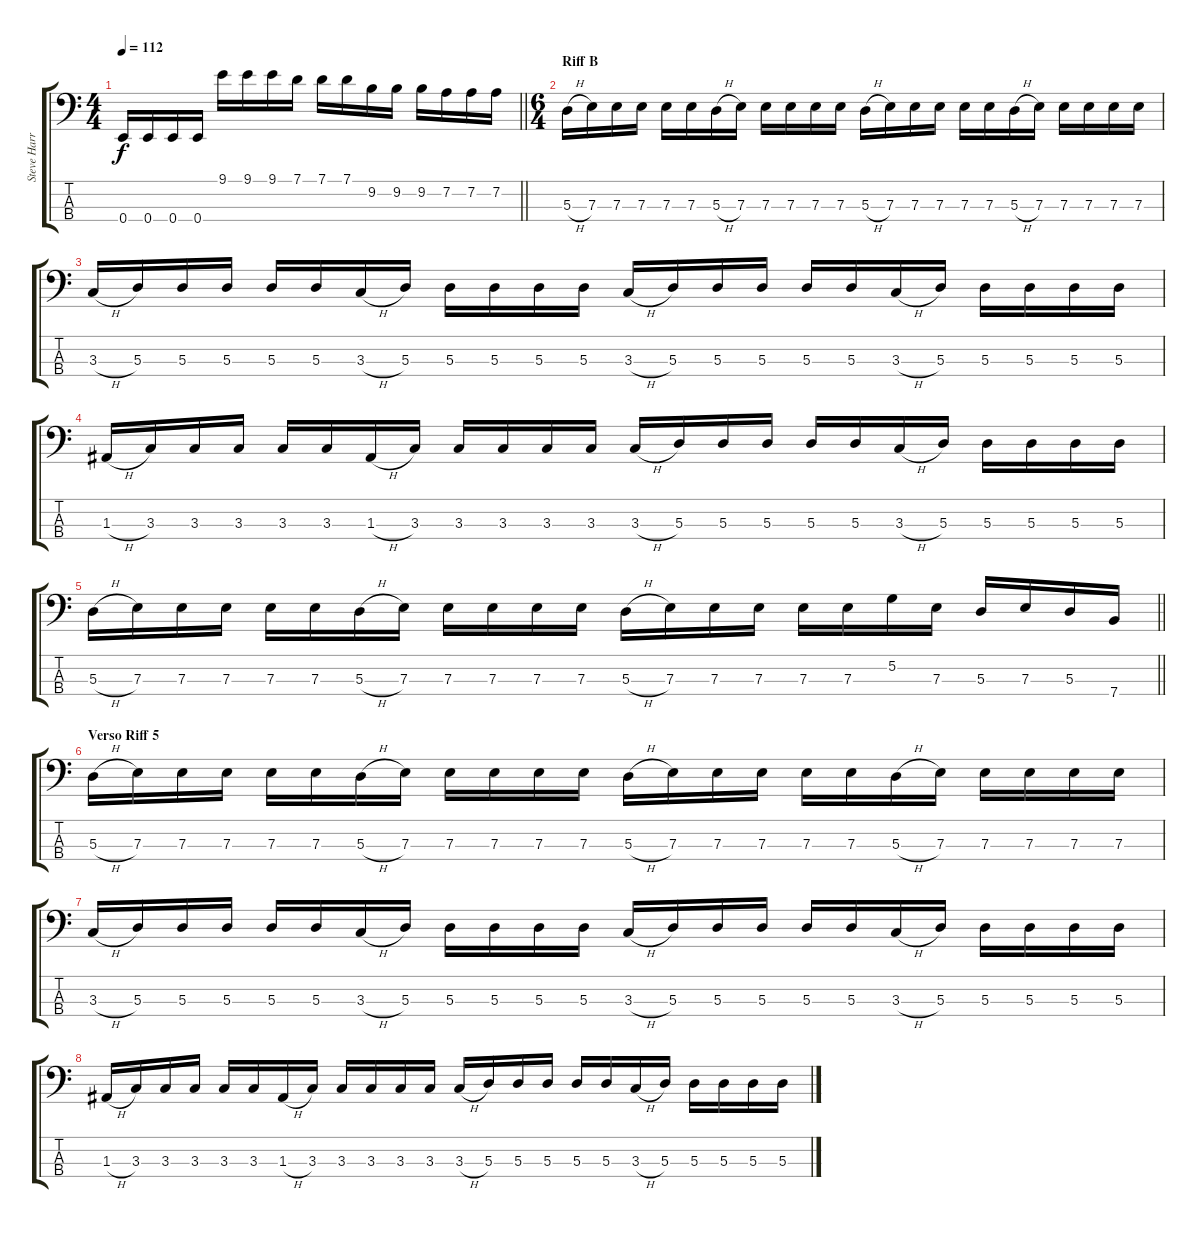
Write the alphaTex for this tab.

\track ("Steve Harris" "Steve Harr") {instrument electricbassfinger}
\staff {score tabs}
\tuning (G2 D2 A1 E1) {hide}
\ts (4 4)
\tempo 112
\clef f4
\barLineRight lightlight
\ks c
0.4.16{dy f} 0.4.16 0.4.16 0.4.16 9.1.16 9.1.16 9.1.16 7.1.16 7.1.16 7.1.16 9.2.16 9.2.16 9.2.16 7.2.16 7.2.16 7.2.16 |
\ts (6 4)
\section ("" "Riff B")
5.3{h}.16 7.3.16 7.3.16 7.3.16 7.3.16 7.3.16 5.3{h}.16 7.3.16 7.3.16 7.3.16 7.3.16 7.3.16 5.3{h}.16 7.3.16 7.3.16 7.3.16 7.3.16 7.3.16 5.3{h}.16 7.3.16 7.3.16 7.3.16 7.3.16 7.3.16 |
3.3{h}.16 5.3.16 5.3.16 5.3.16 5.3.16 5.3.16 3.3{h}.16 5.3.16 5.3.16 5.3.16 5.3.16 5.3.16 3.3{h}.16 5.3.16 5.3.16 5.3.16 5.3.16 5.3.16 3.3{h}.16 5.3.16 5.3.16 5.3.16 5.3.16 5.3.16 |
1.3{h}.16 3.3.16 3.3.16 3.3.16 3.3.16 3.3.16 1.3{h}.16 3.3.16 3.3.16 3.3.16 3.3.16 3.3.16 3.3{h}.16 5.3.16 5.3.16 5.3.16 5.3.16 5.3.16 3.3{h}.16 5.3.16 5.3.16 5.3.16 5.3.16 5.3.16 |
\barLineRight lightlight
5.3{h}.16 7.3.16 7.3.16 7.3.16 7.3.16 7.3.16 5.3{h}.16 7.3.16 7.3.16 7.3.16 7.3.16 7.3.16 5.3{h}.16 7.3.16 7.3.16 7.3.16 7.3.16 7.3.16 5.2.16 7.3.16 5.3.16 7.3.16 5.3.16 7.4.16 |
\section ("" "Verso Riff 5")
5.3{h}.16 7.3.16 7.3.16 7.3.16 7.3.16 7.3.16 5.3{h}.16 7.3.16 7.3.16 7.3.16 7.3.16 7.3.16 5.3{h}.16 7.3.16 7.3.16 7.3.16 7.3.16 7.3.16 5.3{h}.16 7.3.16 7.3.16 7.3.16 7.3.16 7.3.16 |
3.3{h}.16 5.3.16 5.3.16 5.3.16 5.3.16 5.3.16 3.3{h}.16 5.3.16 5.3.16 5.3.16 5.3.16 5.3.16 3.3{h}.16 5.3.16 5.3.16 5.3.16 5.3.16 5.3.16 3.3{h}.16 5.3.16 5.3.16 5.3.16 5.3.16 5.3.16 |
1.3{h}.16 3.3.16 3.3.16 3.3.16 3.3.16 3.3.16 1.3{h}.16 3.3.16 3.3.16 3.3.16 3.3.16 3.3.16 3.3{h}.16 5.3.16 5.3.16 5.3.16 5.3.16 5.3.16 3.3{h}.16 5.3.16 5.3.16 5.3.16 5.3.16 5.3.16
